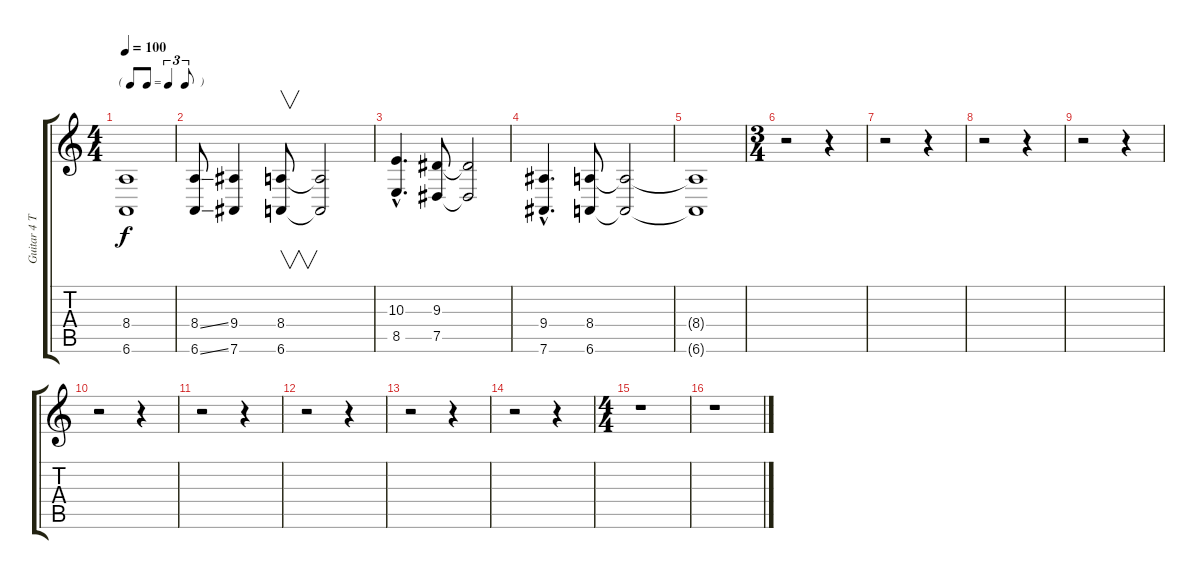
\track ("Guitar 4 Talkbox" "Guitar 4 T") {instrument lead2sawtooth}
\staff {score tabs}
\tuning (Eb4 Bb3 Gb3 Db3 Ab2 Eb2) {hide}
\ts (4 4)
\tf triplet8th
\tempo 100
\clef g2
\ks c
(8.4{t} 6.6{t}).1{dy f} |
(8.4{ss} 6.6{ss}).8 (9.4 7.6).4 (8.4 6.6).8{v} (8.4{t} 6.6{t}).2 |
(10.3{hac} 8.5{hac}).4{d} (9.3 7.5).8 (9.3{t} 7.5{t}).2 |
(9.4{hac} 7.6{hac}).4{d} (8.4 6.6).8 (8.4{t} 6.6{t}).2 |
(8.4{t} 6.6{t}).1 |
\ts (3 4)
r.2 r.4 |
r.2 r.4 |
r.2 r.4 |
r.2 r.4 |
r.2 r.4 |
r.2 r.4 |
r.2 r.4 |
r.2 r.4 |
r.2 r.4 |
\ts (4 4)
r.1 |
r.1
